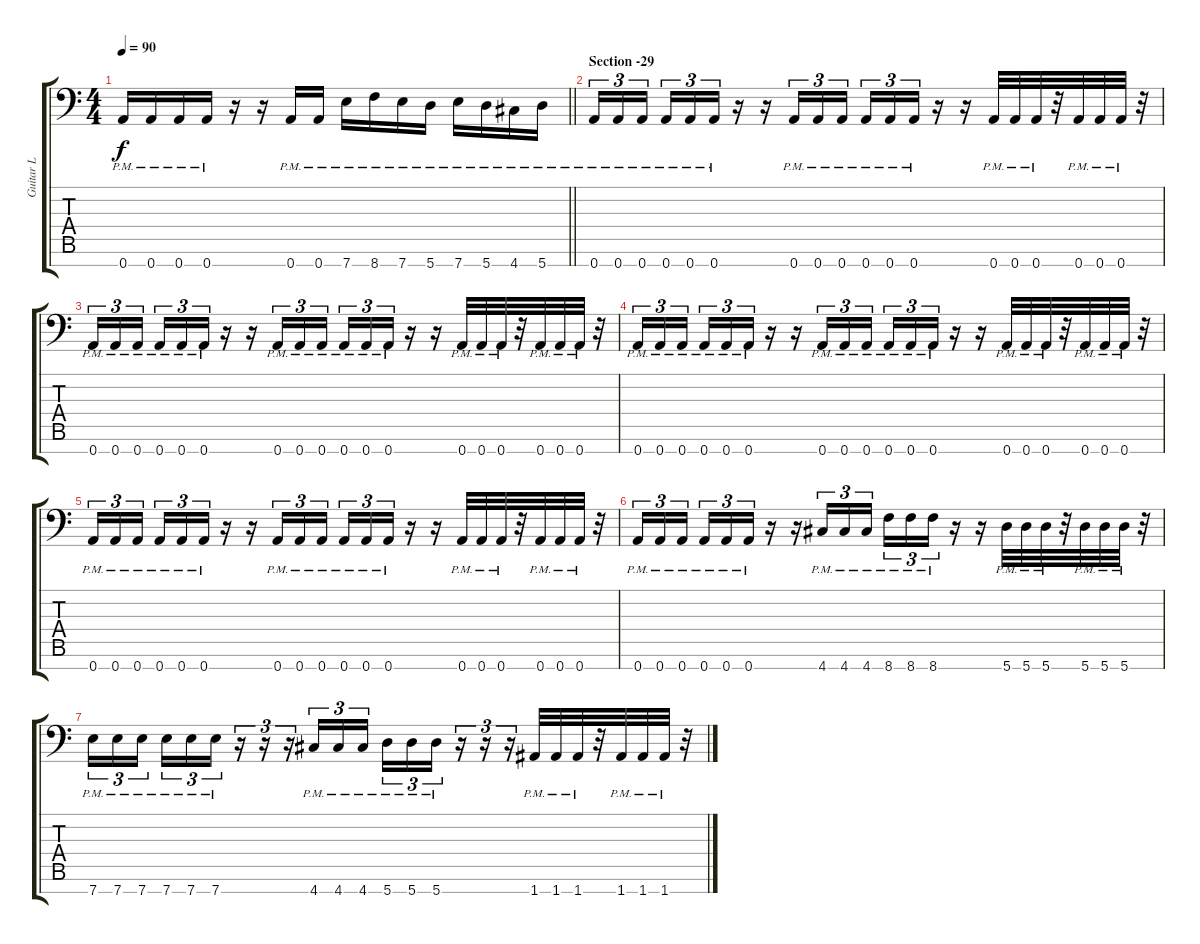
\track ("Guitar L" "Guitar L") {instrument distortionguitar}
\staff {score tabs}
\tuning (E4 B3 G3 D3 A2 E2 A1) {hide}
\ts (4 4)
\tempo 90
\clef f4
\barLineRight lightlight
\ks c
0.7{pm}.16{dy f} 0.7{pm}.16 0.7{pm}.16 0.7{pm}.16 r.16 r.16 0.7{pm}.16 0.7{pm}.16 7.7{pm}.16 8.7{pm}.16 7.7{pm}.16 5.7{pm}.16 7.7{pm}.16 5.7{pm}.16 4.7{pm}.16 5.7{pm}.16 |
\section ("" "Section -29")
0.7{pm}.16{tu (3 2)} 0.7{pm}.16{tu (3 2)} 0.7{pm}.16{tu (3 2) beam splitsecondary} 0.7{pm}.16{tu (3 2)} 0.7{pm}.16{tu (3 2)} 0.7{pm}.16{tu (3 2)} r.16 r.16 0.7{pm}.16{tu (3 2)} 0.7{pm}.16{tu (3 2)} 0.7{pm}.16{tu (3 2)} 0.7{pm}.16{tu (3 2)} 0.7{pm}.16{tu (3 2)} 0.7{pm}.16{tu (3 2)} r.16 r.16 0.7{pm}.32 0.7{pm}.32 0.7{pm}.32 r.32 0.7{pm}.32 0.7{pm}.32 0.7{pm}.32 r.32 |
0.7{pm}.16{tu (3 2)} 0.7{pm}.16{tu (3 2)} 0.7{pm}.16{tu (3 2) beam splitsecondary} 0.7{pm}.16{tu (3 2)} 0.7{pm}.16{tu (3 2)} 0.7{pm}.16{tu (3 2)} r.16 r.16 0.7{pm}.16{tu (3 2)} 0.7{pm}.16{tu (3 2)} 0.7{pm}.16{tu (3 2)} 0.7{pm}.16{tu (3 2)} 0.7{pm}.16{tu (3 2)} 0.7{pm}.16{tu (3 2)} r.16 r.16 0.7{pm}.32 0.7{pm}.32 0.7{pm}.32 r.32 0.7{pm}.32 0.7{pm}.32 0.7{pm}.32 r.32 |
0.7{pm}.16{tu (3 2)} 0.7{pm}.16{tu (3 2)} 0.7{pm}.16{tu (3 2) beam splitsecondary} 0.7{pm}.16{tu (3 2)} 0.7{pm}.16{tu (3 2)} 0.7{pm}.16{tu (3 2)} r.16 r.16 0.7{pm}.16{tu (3 2)} 0.7{pm}.16{tu (3 2)} 0.7{pm}.16{tu (3 2)} 0.7{pm}.16{tu (3 2)} 0.7{pm}.16{tu (3 2)} 0.7{pm}.16{tu (3 2)} r.16 r.16 0.7{pm}.32 0.7{pm}.32 0.7{pm}.32 r.32 0.7{pm}.32 0.7{pm}.32 0.7{pm}.32 r.32 |
0.7{pm}.16{tu (3 2)} 0.7{pm}.16{tu (3 2)} 0.7{pm}.16{tu (3 2) beam splitsecondary} 0.7{pm}.16{tu (3 2)} 0.7{pm}.16{tu (3 2)} 0.7{pm}.16{tu (3 2)} r.16 r.16 0.7{pm}.16{tu (3 2)} 0.7{pm}.16{tu (3 2)} 0.7{pm}.16{tu (3 2)} 0.7{pm}.16{tu (3 2)} 0.7{pm}.16{tu (3 2)} 0.7{pm}.16{tu (3 2)} r.16 r.16 0.7{pm}.32 0.7{pm}.32 0.7{pm}.32 r.32 0.7{pm}.32 0.7{pm}.32 0.7{pm}.32 r.32 |
0.7{pm}.16{tu (3 2)} 0.7{pm}.16{tu (3 2)} 0.7{pm}.16{tu (3 2) beam splitsecondary} 0.7{pm}.16{tu (3 2)} 0.7{pm}.16{tu (3 2)} 0.7{pm}.16{tu (3 2)} r.16 r.16 4.7{pm}.16{tu (3 2)} 4.7{pm}.16{tu (3 2)} 4.7{pm}.16{tu (3 2)} 8.7{pm}.16{tu (3 2)} 8.7{pm}.16{tu (3 2)} 8.7{pm}.16{tu (3 2)} r.16 r.16 5.7{pm}.32 5.7{pm}.32 5.7{pm}.32 r.32 5.7{pm}.32 5.7{pm}.32 5.7{pm}.32 r.32 |
7.7{pm}.16{tu (3 2)} 7.7{pm}.16{tu (3 2)} 7.7{pm}.16{tu (3 2) beam splitsecondary} 7.7{pm}.16{tu (3 2)} 7.7{pm}.16{tu (3 2)} 7.7{pm}.16{tu (3 2)} r.16{tu (3 2)} r.16{tu (3 2)} r.16{tu (3 2)} 4.7{pm}.16{tu (3 2)} 4.7{pm}.16{tu (3 2)} 4.7{pm}.16{tu (3 2)} 5.7{pm}.16{tu (3 2)} 5.7{pm}.16{tu (3 2)} 5.7{pm}.16{tu (3 2)} r.16{tu (3 2)} r.16{tu (3 2)} r.16{tu (3 2)} 1.7{pm}.32 1.7{pm}.32 1.7{pm}.32 r.32 1.7{pm}.32 1.7{pm}.32 1.7{pm}.32 r.32
